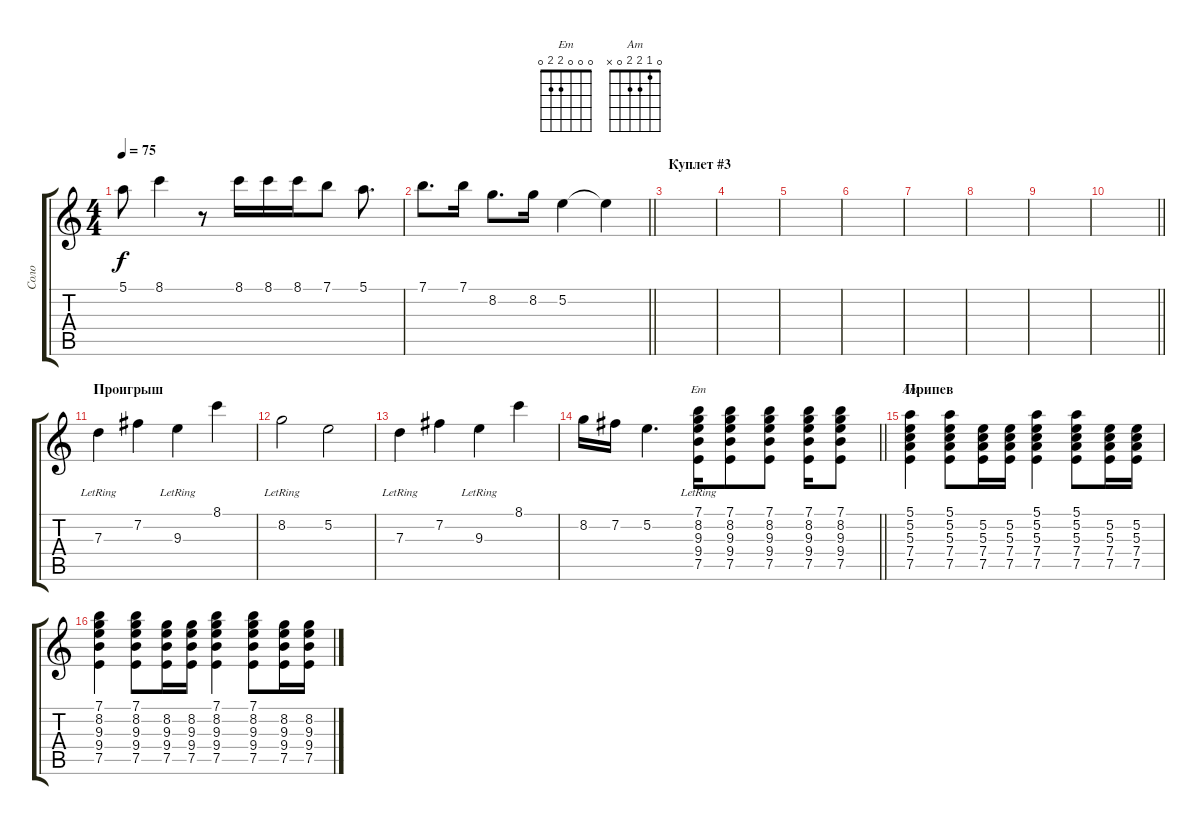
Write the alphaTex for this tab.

\track ("Соло" "Соло") {instrument acousticguitarsteel}
\staff {score tabs}
\tuning (E4 B3 G3 D3 A2 E2) {hide}
\chord ("Em" 0 0 0 2 2 0)
\chord ("Am" 0 1 2 2 0 x)
\ts (4 4)
\tempo 75
\clef g2
\ks c
5.1.8{dy f} 8.1.4 r.8 8.1.16 8.1.16 8.1.16 7.1.8 5.1.8{d} |
\barLineRight lightlight
7.1.8{d} 7.1.16 8.2.8{d} 8.2.16 5.2.4 5.2{t}.4 |
\section ("" "Куплет #3")
|
|
|
|
|
|
|
\barLineRight lightlight
|
\section ("" "Проигрыш")
7.3{lr}.4 7.2.4 9.3{lr}.4 8.1.4 |
8.2{lr}.2 5.2.2 |
7.3{lr}.4 7.2.4 9.3{lr}.4 8.1.4 |
\barLineRight lightlight
8.2.16 7.2.16 5.2.4{d} (7.1 8.2 9.3 9.4 7.5{lr}).16{ch "Em"} (7.1 8.2 9.3 9.4 7.5).8 (7.1 8.2 9.3 9.4 7.5).8 (7.1 8.2 9.3 9.4 7.5).16 (7.1 8.2 9.3 9.4 7.5).8 |
\section ("" "Припев")
(5.1 5.2 5.3 7.4 7.5).4{ch "Am"} (5.1 5.2 5.3 7.4 7.5).8 (5.2 5.3 7.4 7.5).16 (5.2 5.3 7.4 7.5).16 (5.1 5.2 5.3 7.4 7.5).4 (5.1 5.2 5.3 7.4 7.5).8 (5.2 5.3 7.4 7.5).16 (5.2 5.3 7.4 7.5).16 |
(7.1 8.2 9.3 9.4 7.5).4 (7.1 8.2 9.3 9.4 7.5).8 (8.2 9.3 9.4 7.5).16 (8.2 9.3 9.4 7.5).16 (7.1 8.2 9.3 9.4 7.5).4 (7.1 8.2 9.3 9.4 7.5).8 (8.2 9.3 9.4 7.5).16 (8.2 9.3 9.4 7.5).16
